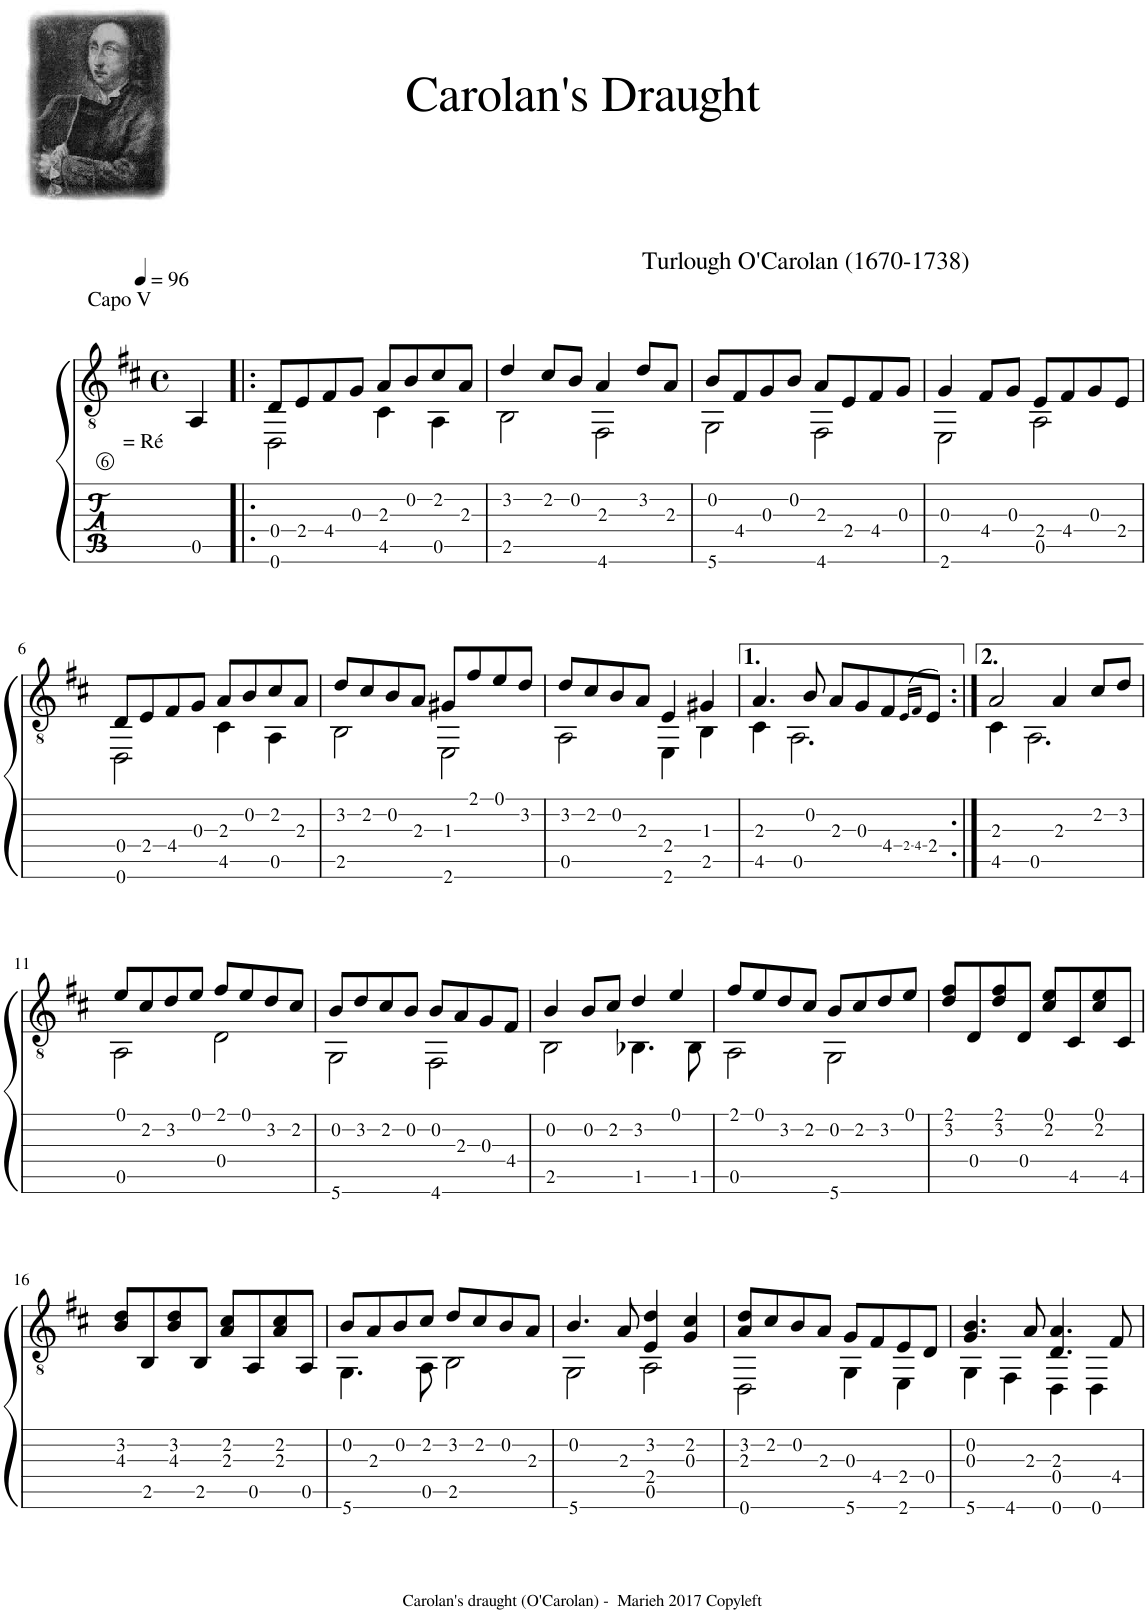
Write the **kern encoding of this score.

**kern	**kern
*part2	*part1
*staff2	*staff1
*I"Guitare classique [Tablature]	*I"Guitare classique
*stria6	*
*	*clefGv2
*	*Trd-3c-5
*k[f#c#]	*k[f#c#]
*M4/4	*M4/4
*met(c)	*met(c)
*MM96	*MM96
=1	=1
*^	*
!	!	!LO:TX:b:t== Ré
4AA	4r	4AA/
=2!|:	=2!|:	=2!|:
*	*	*^
!	!	!LO:TX:a:t=Capo V	!
8DL	2DD	8D/L	2DD\
8EJ	.	8E/	.
8F#L	.	8F#/	.
8GJ	.	8G/J	.
8AL	4C#	8A/L	4C#\
8BJ	.	8B/	.
8c#L	4AA	8c#/	4AA\
8AJ	.	8A/J	.
=3	=3	=3	=3
4d	2BB	4d/	2BB\
8c#L	.	8c#/L	.
8BJ	.	8B/J	.
4A	2FF#	4A/	2FF#\
8dL	.	8d/L	.
8AJ	.	8A/J	.
=4	=4	=4	=4
8BL	2GG	8B/L	2GG\
8F#J	.	8F#/	.
8GL	.	8G/	.
8BJ	.	8B/J	.
8AL	2FF#	8A/L	2FF#\
8EJ	.	8E/	.
8F#L	.	8F#/	.
8GJ	.	8G/J	.
=5	=5	=5	=5
4G	2EE	4G/	2EE\
8F#L	.	8F#/L	.
8GJ	.	8G/J	.
8EL	2AA	8E/L	2AA\
8F#J	.	8F#/	.
8GL	.	8G/	.
8EJ	.	8E/J	.
!!LO:LB:g=z	!!
=6	=6	=6	=6
8DL	2DD	8D/L	2DD\
8EJ	.	8E/	.
8F#L	.	8F#/	.
8GJ	.	8G/J	.
8AL	4C#	8A/L	4C#\
8BJ	.	8B/	.
8c#L	4AA	8c#/	4AA\
8AJ	.	8A/J	.
=7	=7	=7	=7
8dL	2BB	8d/L	2BB\
8c#J	.	8c#/	.
8BL	.	8B/	.
8AJ	.	8A/J	.
8G#L	2EE	8G#X/L	2EE\
8f#J	.	8f#/	.
8eL	.	8e/	.
8dJ	.	8d/J	.
=8	=8	=8	=8
8dL	2AA	8d/L	2AA\
8c#J	.	8c#/	.
8BL	.	8B/	.
8AJ	.	8A/J	.
4E	4EE	4E/	4EE\
4G#	4BB	4G#X/	4BB\
=9	=9	=9	=9
4.A	4C#	4.A/	4C#\
.	2.AA	.	2.AA\
8B	.	8B/	.
8AL	.	8A/L	.
8GJ	.	8G/	.
8F#L	.	8F#/	.
qE	.	(16qE/LL	.
qF#	.	16qF#/JJ	.
8EJ	.	8E/J)	.
=10:|!	=10:|!	=10:|!	=10:|!
2A	4C#	2A/	4C#\
.	2.AA	.	2.AA\
4A	.	4A/	.
8c#L	.	8c#/L	.
8dJ	.	8d/J	.
!!LO:LB:g=z	!!
=11	=11	=11	=11
8eL	2AA	8e/L	2AA\
8c#J	.	8c#/	.
8dL	.	8d/	.
8eJ	.	8e/J	.
8f#L	2D	8f#/L	2D\
8eJ	.	8e/	.
8dL	.	8d/	.
8c#J	.	8c#/J	.
=12	=12	=12	=12
8BL	2GG	8B/L	2GG\
8dJ	.	8d/	.
8c#L	.	8c#/	.
8BJ	.	8B/J	.
8BL	2FF#	8B/L	2FF#\
8AJ	.	8A/	.
8GL	.	8G/	.
8F#J	.	8F#/J	.
=13	=13	=13	=13
4B	2BB	4B/	2BB\
8BL	.	8B/L	.
8c#J	.	8c#/J	.
4d	4.BB-	4d/	4.BB-X\
4e	.	4e/	.
.	8BB-	.	8BB-\
=14	=14	=14	=14
8f#L	2AA	8f#/L	2AA\
8eJ	.	8e/	.
8dL	.	8d/	.
8c#J	.	8c#/J	.
8BL	2GG	8B/L	2GG\
8c#J	.	8c#/	.
8dL	.	8d/	.
8eJ	.	8e/J	.
*v	*v	*	*
*	*v	*v
=15	=15
8d\ 8f#\L	8d/ 8f#/L
8DJ	8D/
8d\ 8f#\L	8d/ 8f#/
8DJ	8D/J
8c#\ 8e\L	8c#/ 8e/L
8C#J	8C#/
8c#\ 8e\L	8c#/ 8e/
8C#J	8C#/J
!!LO:LB:g=z
=16	=16
8B\ 8d\L	8B/ 8d/L
8BBJ	8BB/
8B\ 8d\L	8B/ 8d/
8BBJ	8BB/J
8A\ 8c#\L	8A/ 8c#/L
8AAJ	8AA/
8A\ 8c#\L	8A/ 8c#/
8AAJ	8AA/J
=17	=17
*^	*^
8BL	4.GG	8B/L	4.GG\
8AJ	.	8A/	.
8BL	.	8B/	.
8c#J	8AA	8c#/J	8AA\
8dL	2BB	8d/L	2BB\
8c#J	.	8c#/	.
8BL	.	8B/	.
8AJ	.	8A/J	.
=18	=18	=18	=18
4.B	2GG	4.B/	2GG\
8A	.	8A/	.
4E 4d	2AA	4E/ 4d/	2AA\
4G 4c#	.	4G/ 4c#/	.
=19	=19	=19	=19
8A\ 8d\L	2DD	8A/ 8d/L	2DD\
8c#J	.	8c#/	.
8BL	.	8B/	.
8AJ	.	8A/J	.
8GL	4GG	8G/L	4GG\
8F#J	.	8F#/	.
8EL	4EE	8E/	4EE\
8DJ	.	8D/J	.
=20	=20	=20	=20
4.G 4.B	4GG	4.G/ 4.B/	4GG\
.	4FF#	.	4FF#\
8A	.	8A/	.
4.D 4.A	4DD	4.D/ 4.A/	4DD\
.	4DD	.	4DD\
8F#	.	8F#/	.
*v	*v	*	*
*	*v	*v
=	=
*-	*-
